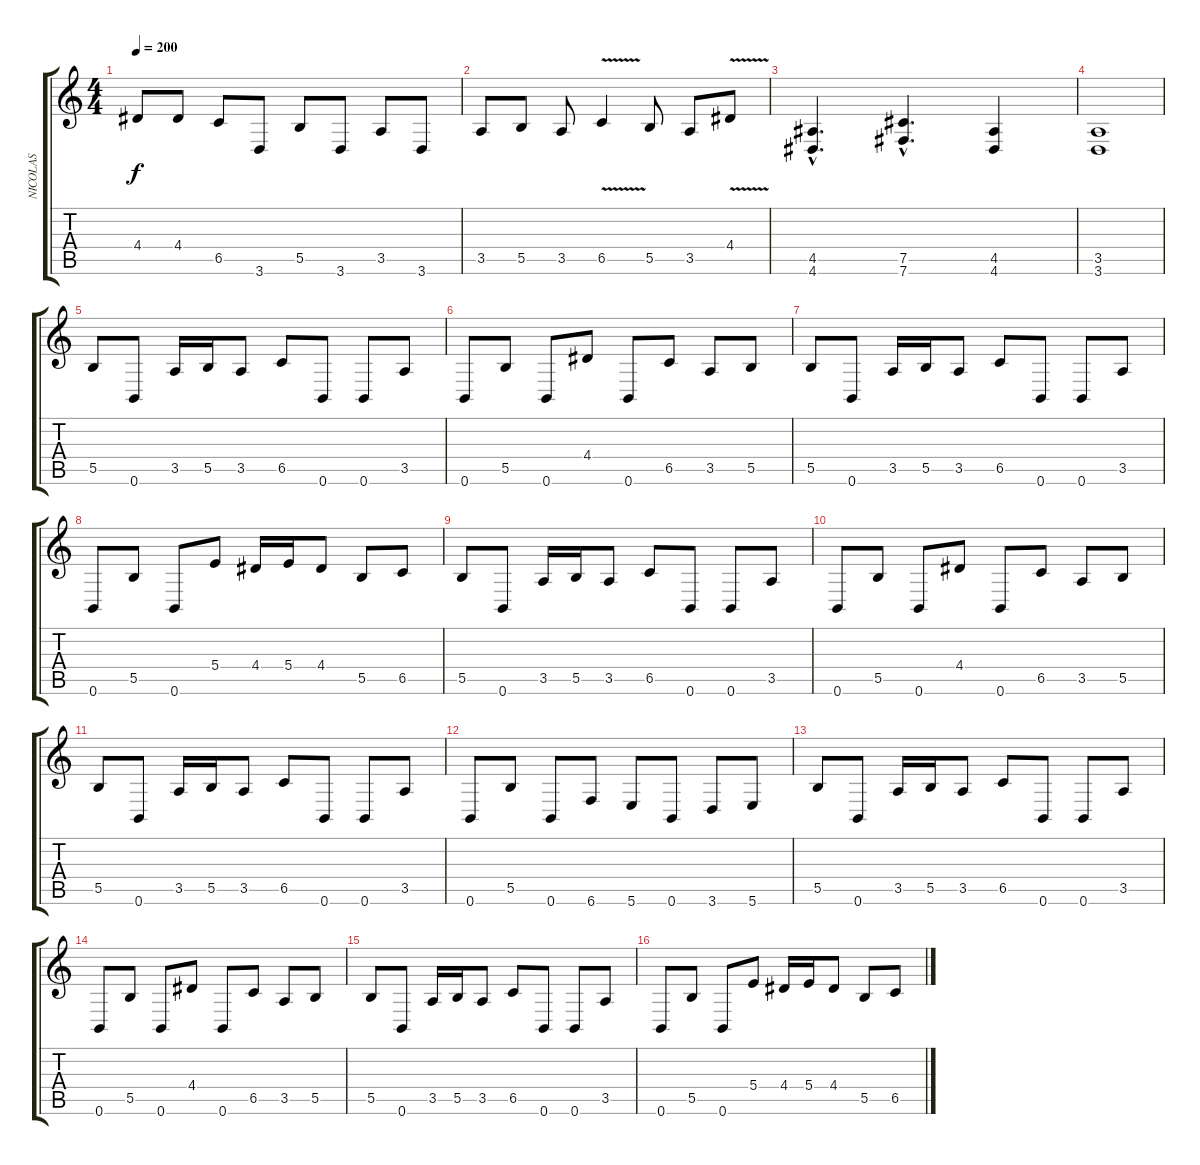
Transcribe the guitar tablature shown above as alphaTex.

\track ("NICOLAS" "NICOLAS") {instrument overdrivenguitar}
\staff {score tabs}
\tuning (Db4 Ab3 E3 B2 Gb2 B1) {hide}
\ts (4 4)
\tempo 200
\clef g2
\ks c
4.4{t}.8{dy f} 4.4.8 6.5.8 3.6.8 5.5.8 3.6.8 3.5.8 3.6.8 |
3.5.8 5.5.8 3.5.8 6.5{v}.4 5.5.8 3.5.8 4.4{v}.8 |
(4.5{hac} 4.6{hac}).4{d} (7.5{hac} 7.6{hac}).4{d} (4.5 4.6).4 |
(3.5 3.6).1 |
5.5.8 0.6.8 3.5.16 5.5.16 3.5.8 6.5.8 0.6.8 0.6.8 3.5.8 |
0.6.8 5.5.8 0.6.8 4.4.8 0.6.8 6.5.8 3.5.8 5.5.8 |
5.5.8 0.6.8 3.5.16 5.5.16 3.5.8 6.5.8 0.6.8 0.6.8 3.5.8 |
0.6.8 5.5.8 0.6.8 5.4.8 4.4.16 5.4.16 4.4.8 5.5.8 6.5.8 |
5.5.8 0.6.8 3.5.16 5.5.16 3.5.8 6.5.8 0.6.8 0.6.8 3.5.8 |
0.6.8 5.5.8 0.6.8 4.4.8 0.6.8 6.5.8 3.5.8 5.5.8 |
5.5.8 0.6.8 3.5.16 5.5.16 3.5.8 6.5.8 0.6.8 0.6.8 3.5.8 |
0.6.8 5.5.8 0.6.8 6.6.8 5.6.8 0.6.8 3.6.8 5.6.8 |
5.5.8 0.6.8 3.5.16 5.5.16 3.5.8 6.5.8 0.6.8 0.6.8 3.5.8 |
0.6.8 5.5.8 0.6.8 4.4.8 0.6.8 6.5.8 3.5.8 5.5.8 |
5.5.8 0.6.8 3.5.16 5.5.16 3.5.8 6.5.8 0.6.8 0.6.8 3.5.8 |
0.6.8 5.5.8 0.6.8 5.4.8 4.4.16 5.4.16 4.4.8 5.5.8 6.5.8
